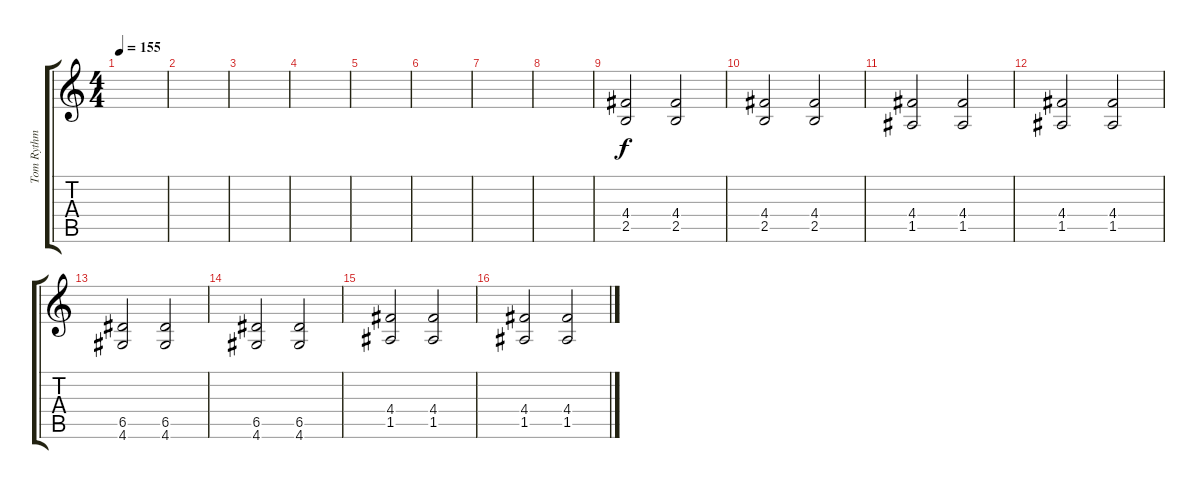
\track ("Tom Rythm" "Tom Rythm") {instrument distortionguitar}
\staff {score tabs}
\tuning (E4 B3 G3 D3 A2 E2) {hide}
\ts (4 4)
\tempo 155
\clef g2
\ks c
|
|
|
|
|
|
|
|
(4.4 2.5).2 (4.4 2.5).2 |
(4.4 2.5).2 (4.4 2.5).2 |
(4.4 1.5).2 (4.4 1.5).2 |
(4.4 1.5).2 (4.4 1.5).2 |
(6.5 4.6).2 (6.5 4.6).2 |
(6.5 4.6).2 (6.5 4.6).2 |
(4.4 1.5).2 (4.4 1.5).2 |
(4.4 1.5).2 (4.4 1.5).2
